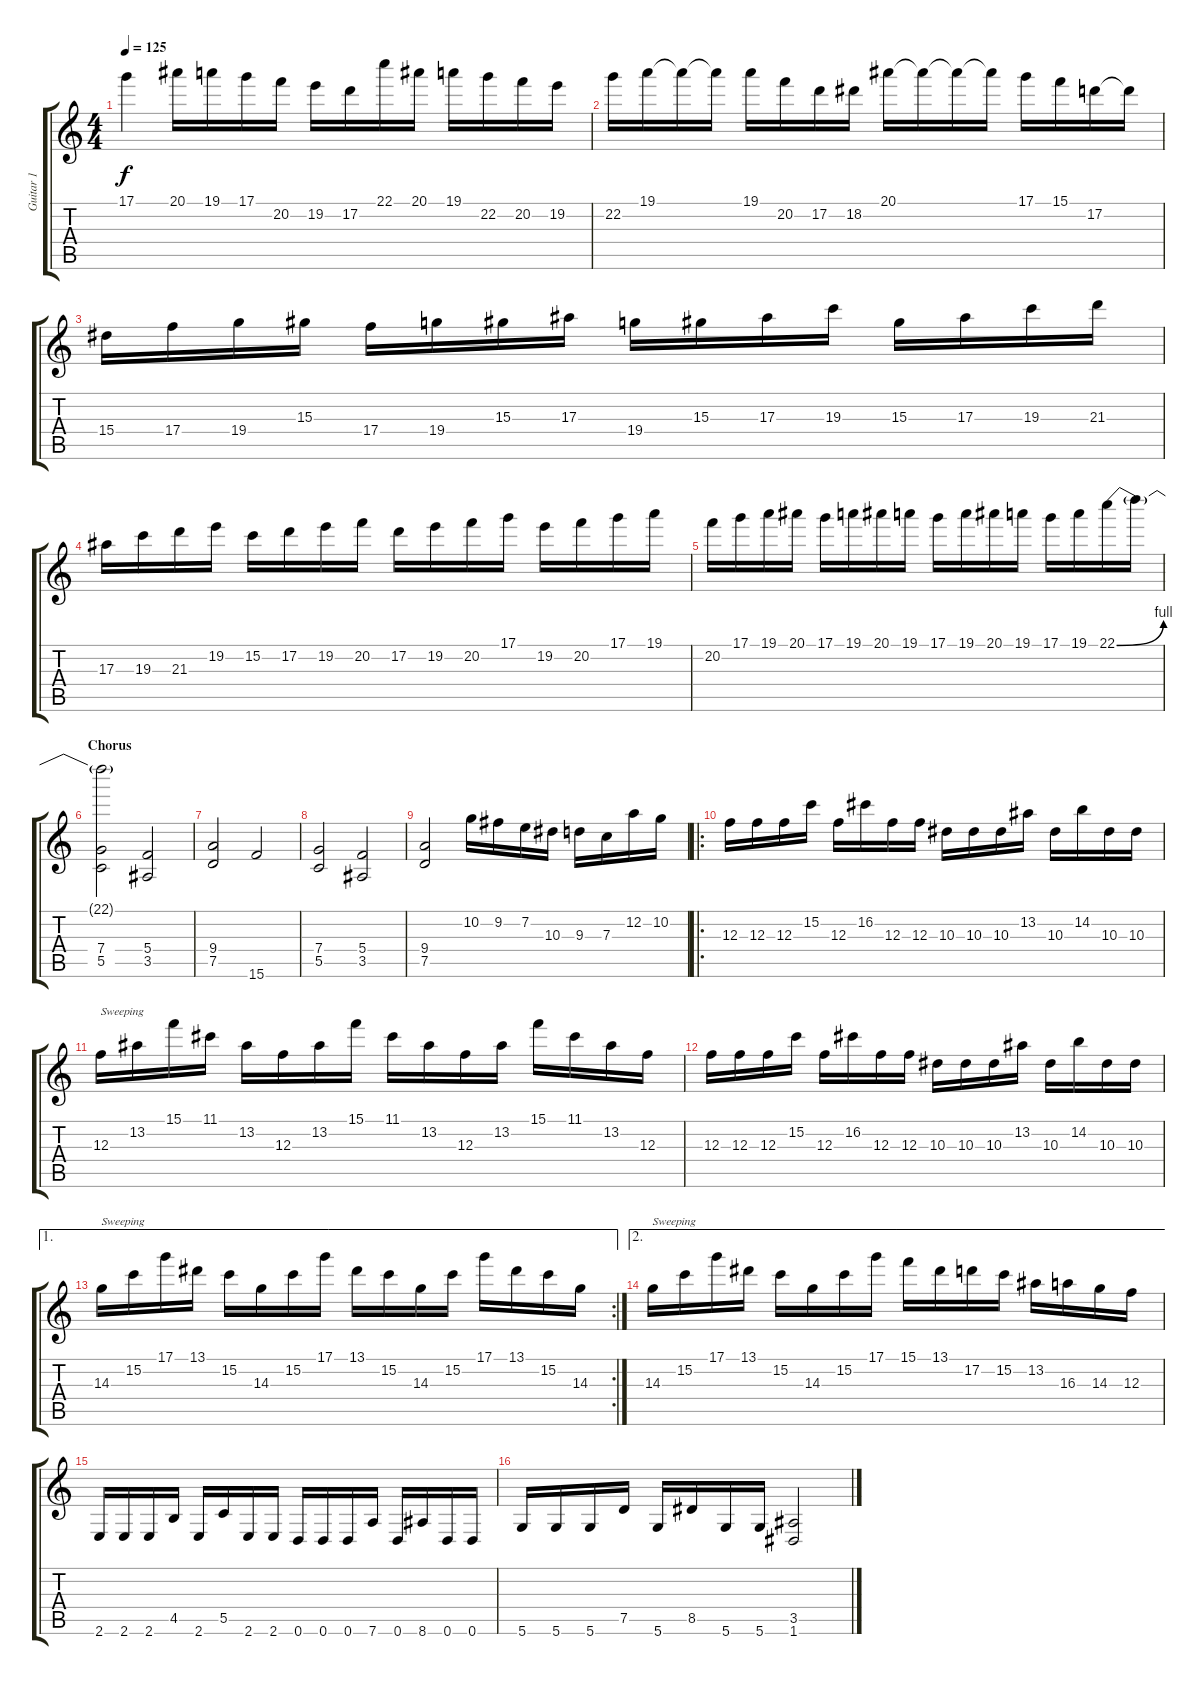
\track ("Guitar 1" "Guitar 1") {instrument distortionguitar}
\staff {score tabs}
\tuning (D4 A3 F3 C3 G2 D2) {hide}
\ts (4 4)
\tempo 125
\clef g2
\ks c
17.1{t}.4{dy f} 20.1.16 19.1.16 17.1.16 20.2.16 19.2.16 17.2.16 22.1.16 20.1.16 19.1.16 22.2.16 20.2.16 19.2.16 |
22.2.16 19.1.16 19.1{t}.16 19.1{t}.16 19.1.16 20.2.16 17.2.16 18.2.16 20.1.16 20.1{t}.16 20.1{t}.16 20.1{t}.16 17.1.16 15.1.16 17.2.16 17.2{t}.16 |
15.4.16 17.4.16 19.4.16 15.3.16 17.4.16 19.4.16 15.3.16 17.3.16 19.4.16 15.3.16 17.3.16 19.3.16 15.3.16 17.3.16 19.3.16 21.3.16 |
17.3.16 19.3.16 21.3.16 19.2.16 15.2.16 17.2.16 19.2.16 20.2.16 17.2.16 19.2.16 20.2.16 17.1.16 19.2.16 20.2.16 17.1.16 19.1.16 |
20.2.16 17.1.16 19.1.16 20.1.16 17.1.16 19.1.16 20.1.16 19.1.16 17.1.16 19.1.16 20.1.16 19.1.16 17.1.16 19.1.16 22.1{be (bend 0 0 60 4)}.16 22.1{t}.16 |
\section ("" "Chorus")
(22.1{t} 7.4 5.5).2{balance 16} (5.4 3.5).2 |
(9.4 7.5).2 15.6.2 |
(7.4 5.5).2 (5.4 3.5).2 |
(9.4 7.5).2 10.2.16 9.2.16 7.2.16 10.3.16 9.3.16 7.3.16 12.2.16 10.2.16 |
\ro
12.3.16{balance 12} 12.3.16 12.3.16 15.2.16 12.3.16 16.2.16 12.3.16 12.3.16 10.3.16 10.3.16 10.3.16 13.2.16 10.3.16 14.2.16 10.3.16 10.3.16 |
12.3.16{txt "Sweeping"} 13.2.16 15.1.16 11.1.16 13.2.16 12.3.16 13.2.16 15.1.16 11.1.16 13.2.16 12.3.16 13.2.16 15.1.16 11.1.16 13.2.16 12.3.16 |
12.3.16 12.3.16 12.3.16 15.2.16 12.3.16 16.2.16 12.3.16 12.3.16 10.3.16 10.3.16 10.3.16 13.2.16 10.3.16 14.2.16 10.3.16 10.3.16 |
\ae 1
\rc 2
14.3.16{txt "Sweeping"} 15.2.16 17.1.16 13.1.16 15.2.16 14.3.16 15.2.16 17.1.16 13.1.16 15.2.16 14.3.16 15.2.16 17.1.16 13.1.16 15.2.16 14.3.16 |
\ae 2
14.3.16{txt "Sweeping"} 15.2.16 17.1.16 13.1.16 15.2.16 14.3.16 15.2.16 17.1.16 15.1.16 13.1.16 17.2.16 15.2.16 13.2.16 16.3.16 14.3.16 12.3.16 |
2.6.16 2.6.16 2.6.16 4.5.16 2.6.16 5.5.16 2.6.16 2.6.16 0.6.16 0.6.16 0.6.16 7.6.16 0.6.16 8.6.16 0.6.16 0.6.16 |
5.6.16 5.6.16 5.6.16 7.5.16 5.6.16 8.5.16 5.6.16 5.6.16 (3.5 1.6).2
